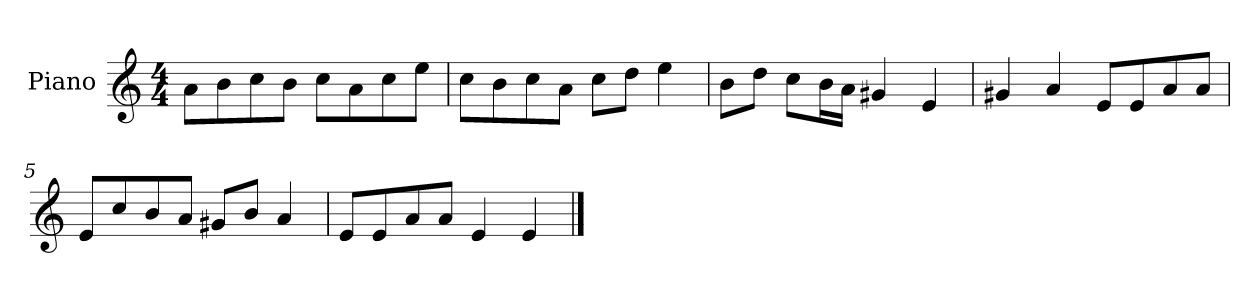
**kern
*part1
*staff1
*I"Piano
*I'P-no
*clefG2
*k[]
*M4/4
*MM90
=1
8a\L
8b\
8cc\
8b\J
8cc\L
8a\
8cc\
8ee\J
=2
8cc\L
8b\
8cc\
8a\J
8cc\L
8dd\J
4ee\
=3
8b\L
8dd\J
8cc\L
16b\L
16a\JJ
4g#X/
4e/
=4
4g#X/
4a/
8e/L
8e/
8a/
8a/J
=5
8e/L
8cc/
8b/
8a/J
8g#X/L
8b/J
4a/
!!LO:LB:g=z
=6
8e/L
8e/
8a/
8a/J
4e/
4e/
==
*-
